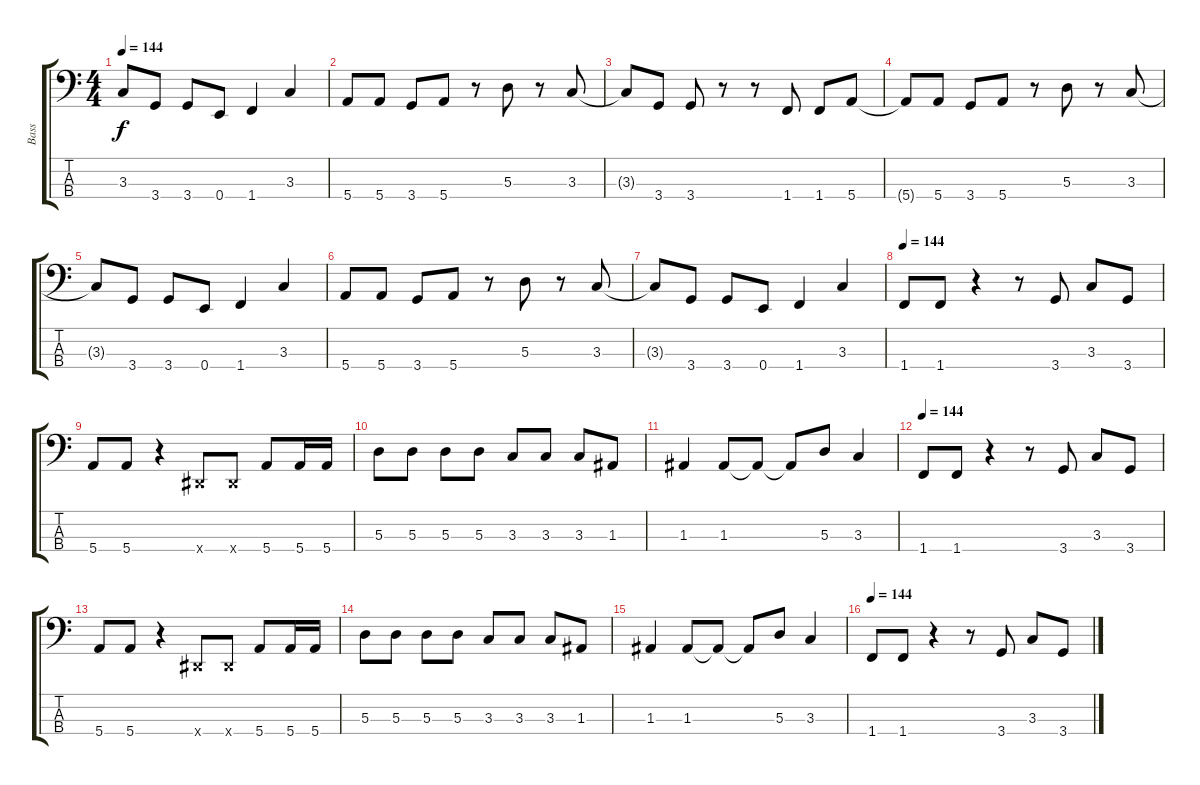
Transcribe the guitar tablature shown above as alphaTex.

\track ("Bass" "Bass") {instrument electricbassfinger}
\staff {score tabs}
\tuning (G2 D2 A1 E1) {hide}
\ts (4 4)
\tempo 144
\clef f4
\ks c
3.3{t}.8{dy f} 3.4.8 3.4.8 0.4.8 1.4.4 3.3.4 |
5.4.8 5.4.8 3.4.8 5.4.8 r.8 5.3.8 r.8 3.3.8 |
3.3{t}.8 3.4.8 3.4.8 r.8 r.8 1.4.8 1.4.8 5.4.8 |
5.4{t}.8 5.4.8 3.4.8 5.4.8 r.8 5.3.8 r.8 3.3.8 |
3.3{t}.8 3.4.8 3.4.8 0.4.8 1.4.4 3.3.4 |
5.4.8 5.4.8 3.4.8 5.4.8 r.8 5.3.8 r.8 3.3.8 |
3.3{t}.8 3.4.8 3.4.8 0.4.8 1.4.4 3.3.4 |
\tempo 144
1.4.8 1.4.8 r.4 r.8 3.4.8 3.3.8 3.4.8 |
5.4.8 5.4.8 r.4 -1.4{x}.8 -1.4{x}.8 5.4.8 5.4.16 5.4.16 |
5.3.8 5.3.8 5.3.8 5.3.8 3.3.8 3.3.8 3.3.8 1.3.8 |
1.3.4 1.3.8 1.3{t}.8 1.3{t}.8 5.3.8 3.3.4 |
\tempo 144
1.4.8 1.4.8 r.4 r.8 3.4.8 3.3.8 3.4.8 |
5.4.8 5.4.8 r.4 -1.4{x}.8 -1.4{x}.8 5.4.8 5.4.16 5.4.16 |
5.3.8 5.3.8 5.3.8 5.3.8 3.3.8 3.3.8 3.3.8 1.3.8 |
1.3.4 1.3.8 1.3{t}.8 1.3{t}.8 5.3.8 3.3.4 |
\tempo 144
1.4.8 1.4.8 r.4 r.8 3.4.8 3.3.8 3.4.8
